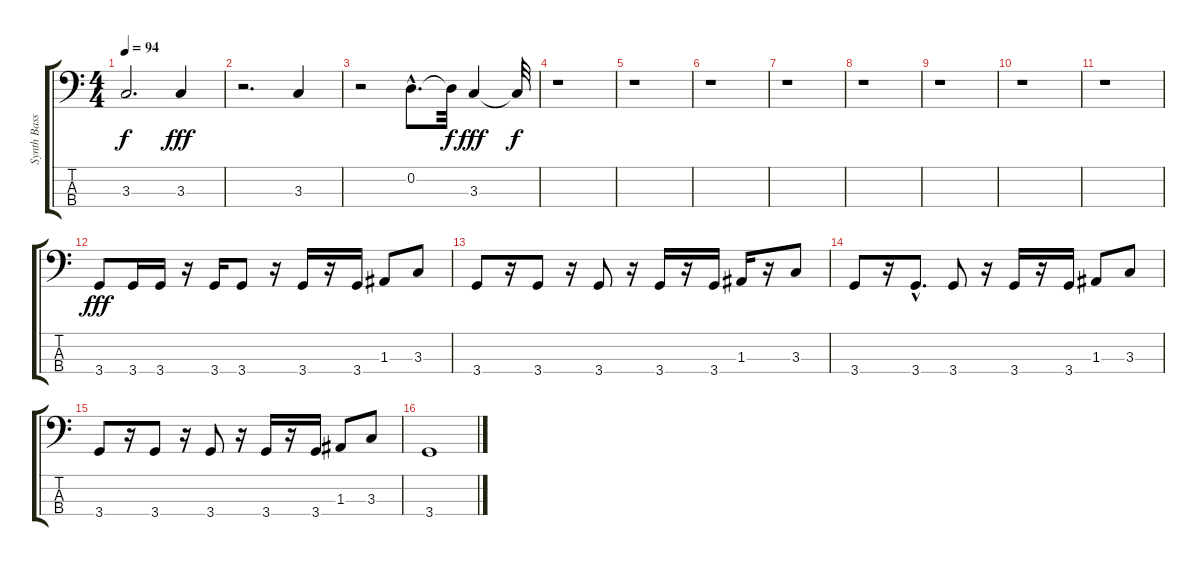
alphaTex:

\track ("Synth Bass 2" "Synth Bass") {instrument synthbass2}
\staff {score tabs}
\tuning (G2 D2 A1 E1) {hide}
\ts (4 4)
\tempo 94
\clef f4
\ks c
3.3{t}.2{d dy f} 3.3.4{dy fff} |
r.2{d} 3.3.4 |
r.2 0.2{hac}.8{d} 0.2{t}.32{dy f} 3.3.4{dy fff} 3.3{t}.32{dy f} |
r.1 |
r.1 |
r.1 |
r.1 |
r.1 |
r.1 |
r.1 |
r.1 |
3.4.8{dy fff} 3.4.16 3.4.16 r.16 3.4.16 3.4.8 r.16 3.4.16 r.16 3.4.16 1.3.8 3.3.8 |
3.4.8 r.16 3.4.8 r.16 3.4.8 r.16 3.4.16 r.16 3.4.16 1.3.16 r.16 3.3.8 |
3.4.8 r.16 3.4{hac}.8{d} 3.4.8 r.16 3.4.16 r.16 3.4.16 1.3.8 3.3.8 |
3.4.8 r.16 3.4.8 r.16 3.4.8 r.16 3.4.16 r.16 3.4.16 1.3.8 3.3.8 |
3.4.1
